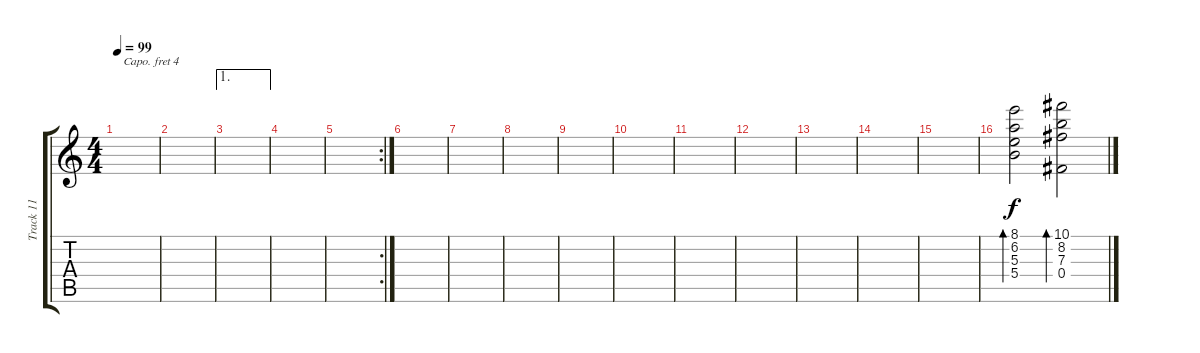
\track ("Track 11" "Track 11") {instrument overdrivenguitar}
\staff {score tabs}
\capo 4
\tuning (E4 B3 G3 D3 A2 E2) {hide}
\ts (4 4)
\tempo 99
\clef g2
\ks c
|
|
\ae 1
|
|
\rc 2
|
|
|
|
|
|
|
|
|
|
|
(8.1 6.2 5.3 5.4).2{bd 60 dy f} (10.1 8.2 7.3 0.4).2{bd 60}
